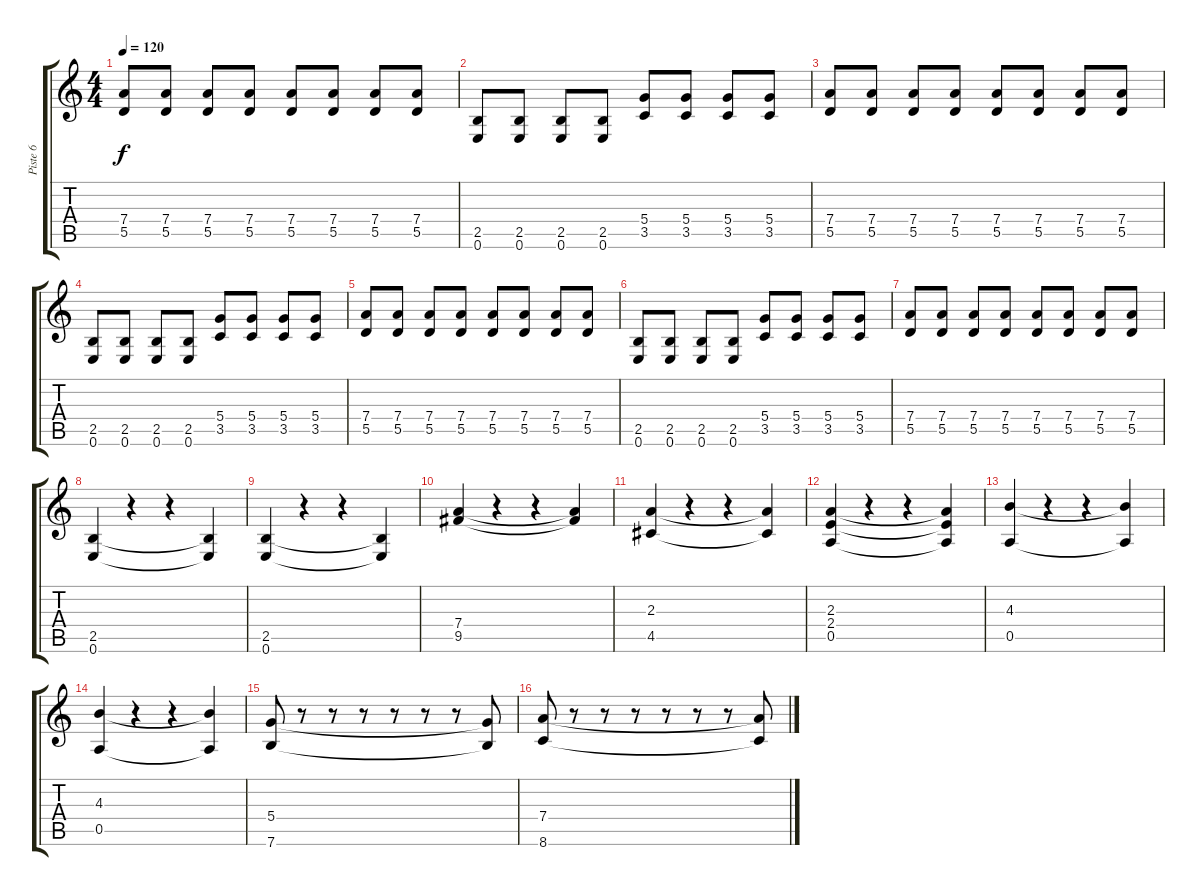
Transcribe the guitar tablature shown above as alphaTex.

\track ("Piste 6" "Piste 6") {instrument distortionguitar}
\staff {score tabs}
\tuning (E4 B3 G3 D3 A2 E2) {hide}
\ts (4 4)
\tempo 120
\clef g2
\ks c
(7.4 5.5).8{dy f} (7.4 5.5).8 (7.4 5.5).8 (7.4 5.5).8 (7.4 5.5).8 (7.4 5.5).8 (7.4 5.5).8 (7.4 5.5).8 |
(2.5 0.6).8 (2.5 0.6).8 (2.5 0.6).8 (2.5 0.6).8 (5.4 3.5).8 (5.4 3.5).8 (5.4 3.5).8 (5.4 3.5).8 |
(7.4 5.5).8 (7.4 5.5).8 (7.4 5.5).8 (7.4 5.5).8 (7.4 5.5).8 (7.4 5.5).8 (7.4 5.5).8 (7.4 5.5).8 |
(2.5 0.6).8 (2.5 0.6).8 (2.5 0.6).8 (2.5 0.6).8 (5.4 3.5).8 (5.4 3.5).8 (5.4 3.5).8 (5.4 3.5).8 |
(7.4 5.5).8 (7.4 5.5).8 (7.4 5.5).8 (7.4 5.5).8 (7.4 5.5).8 (7.4 5.5).8 (7.4 5.5).8 (7.4 5.5).8 |
(2.5 0.6).8 (2.5 0.6).8 (2.5 0.6).8 (2.5 0.6).8 (5.4 3.5).8 (5.4 3.5).8 (5.4 3.5).8 (5.4 3.5).8 |
(7.4 5.5).8 (7.4 5.5).8 (7.4 5.5).8 (7.4 5.5).8 (7.4 5.5).8 (7.4 5.5).8 (7.4 5.5).8 (7.4 5.5).8 |
(2.5 0.6).4 r.4 r.4 (2.5{t} 0.6{t}).4 |
(2.5 0.6).4 r.4 r.4 (2.5{t} 0.6{t}).4 |
(7.4 9.5).4 r.4 r.4 (7.4{t} 9.5{t}).4 |
(2.3 4.5).4 r.4 r.4 (2.3{t} 4.5{t}).4 |
(2.3 2.4 0.5).4 r.4 r.4 (2.3{t} 2.4{t} 0.5{t}).4 |
(4.3 0.5).4 r.4 r.4 (4.3{t} 0.5{t}).4 |
(4.3 0.5).4 r.4 r.4 (4.3{t} 0.5{t}).4 |
(5.4 7.6).8 r.8 r.8 r.8 r.8 r.8 r.8 (5.4{t} 7.6{t}).8 |
(7.4 8.6).8 r.8 r.8 r.8 r.8 r.8 r.8 (7.4{t} 8.6{t}).8
